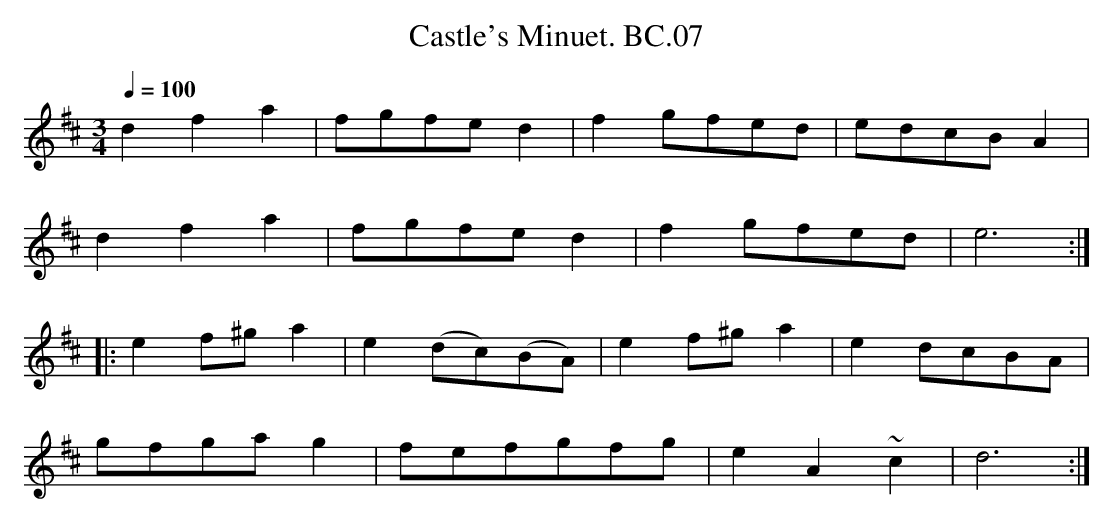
X:1
T:Castle's Minuet. BC.07
M:3/4
L:1/8
Q:1/4=100
K:D
d2 f2 a2|fgfe d2|f2 gfed|edcB A2|
d2 f2 a2|fgfe d2|f2 gfed|e6:|
|:e2 f^g a2|e2 (dc)(BA)|e2 f^g a2|e2 dcBA|
gfga g2|fefgfg|e2 A2~c2|d6:|
